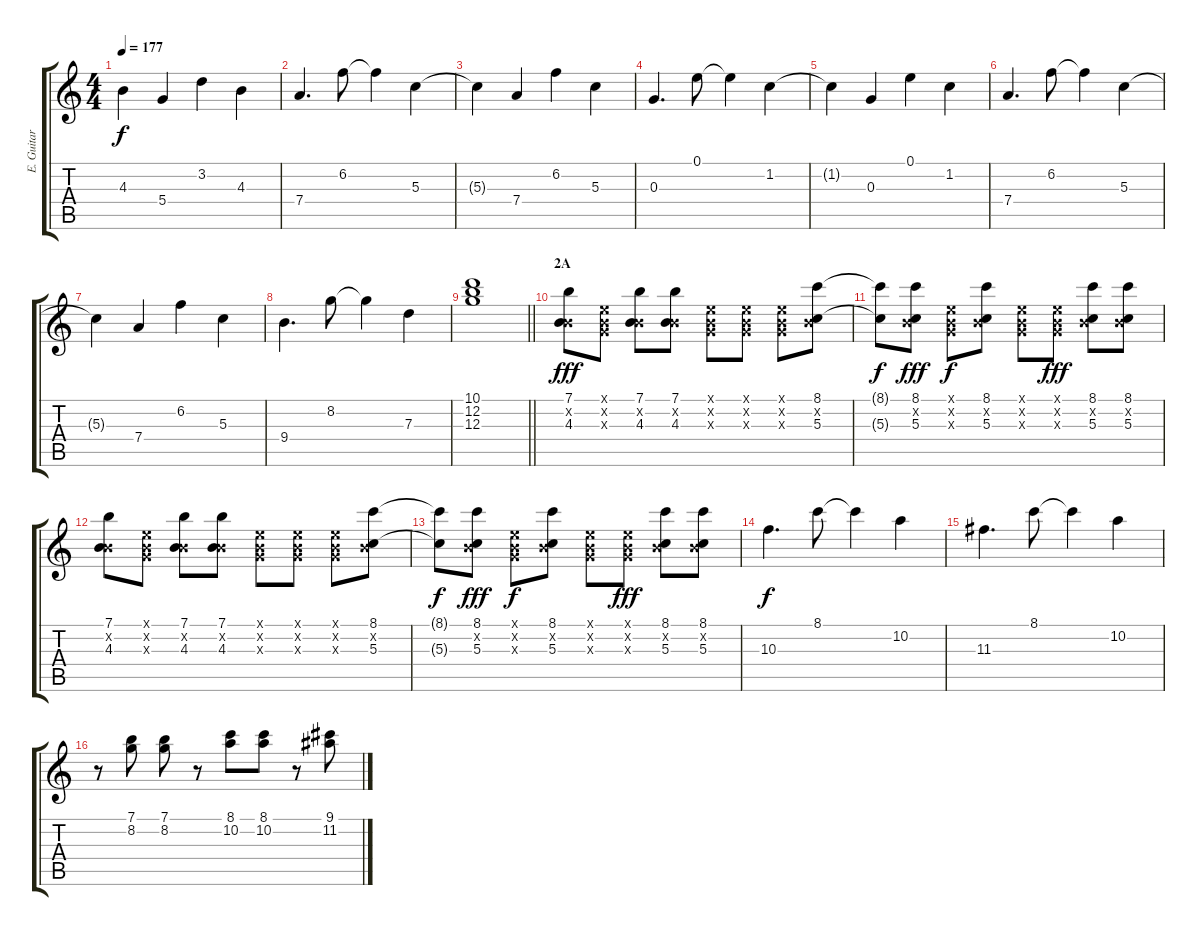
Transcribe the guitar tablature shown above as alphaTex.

\track ("E. Guitar II" "E. Guitar ") {instrument overdrivenguitar}
\staff {score tabs}
\tuning (E4 B3 G3 D3 A2 E2) {hide}
\ts (4 4)
\tempo 177
\clef g2
\ks c
4.3{t}.4{dy f} 5.4.4 3.2.4 4.3.4 |
7.4.4{d} 6.2.8 6.2{t}.4 5.3.4 |
5.3{t}.4 7.4.4 6.2.4 5.3.4 |
0.3.4{d} 0.1.8 0.1{t}.4 1.2.4 |
1.2{t}.4 0.3.4 0.1.4 1.2.4 |
7.4.4{d} 6.2.8 6.2{t}.4 5.3.4 |
5.3{t}.4 7.4.4 6.2.4 5.3.4 |
9.4.4{d} 8.2.8 8.2{t}.4 7.3.4 |
\barLineRight lightlight
(10.1 12.2 12.3).1 |
\section ("" "2A")
(7.1 0.2{x} 4.3).8{dy fff} (0.1{x} 0.2{x} 0.3{x}).8 (7.1 0.2{x} 4.3).8 (7.1 0.2{x} 4.3).8 (0.1{x} 0.2{x} 0.3{x}).8 (0.1{x} 0.2{x} 0.3{x}).8 (0.1{x} 0.2{x} 0.3{x}).8 (8.1 0.2{x} 5.3).8 |
(8.1{t} 5.3{t}).8{dy f} (8.1 0.2{x} 5.3).8{dy fff} (0.1{x} 0.2{x} 0.3{x}).8{dy f} (8.1 0.2{x} 5.3).8 (0.1{x} 0.2{x} 0.3{x}).8 (0.1{x} 0.2{x} 0.3{x}).8{dy fff} (8.1 0.2{x} 5.3).8 (8.1 0.2{x} 5.3).8 |
(7.1 0.2{x} 4.3).8 (0.1{x} 0.2{x} 0.3{x}).8 (7.1 0.2{x} 4.3).8 (7.1 0.2{x} 4.3).8 (0.1{x} 0.2{x} 0.3{x}).8 (0.1{x} 0.2{x} 0.3{x}).8 (0.1{x} 0.2{x} 0.3{x}).8 (8.1 0.2{x} 5.3).8 |
(8.1{t} 5.3{t}).8{dy f} (8.1 0.2{x} 5.3).8{dy fff} (0.1{x} 0.2{x} 0.3{x}).8{dy f} (8.1 0.2{x} 5.3).8 (0.1{x} 0.2{x} 0.3{x}).8 (0.1{x} 0.2{x} 0.3{x}).8{dy fff} (8.1 0.2{x} 5.3).8 (8.1 0.2{x} 5.3).8 |
10.3.4{d dy f} 8.1.8 8.1{t}.4 10.2.4 |
11.3.4{d} 8.1.8 8.1{t}.4 10.2.4 |
r.8 (7.1 8.2).8 (7.1 8.2).8 r.8 (8.1 10.2).8 (8.1 10.2).8 r.8 (9.1 11.2).8
